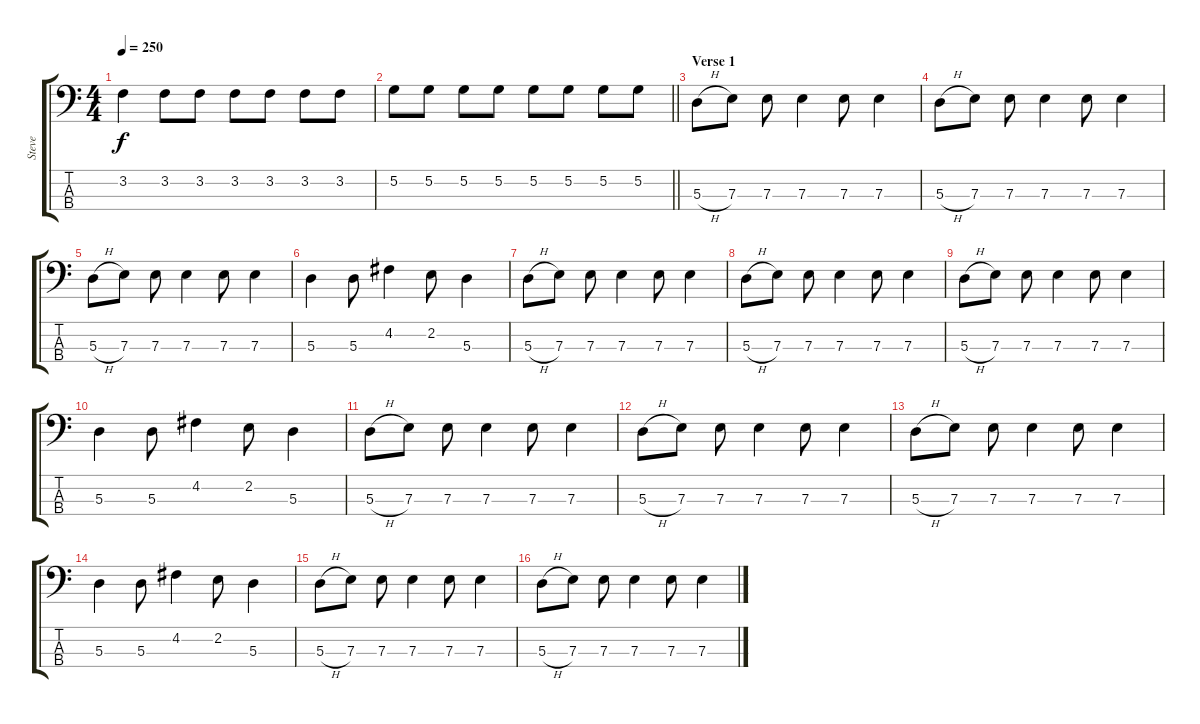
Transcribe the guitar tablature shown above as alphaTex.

\track ("Steve" "Steve") {instrument electricbassfinger}
\staff {score tabs}
\tuning (G2 D2 A1 E1) {hide}
\ts (4 4)
\tempo 250
\clef f4
\ks c
3.2.4{dy f} 3.2.8 3.2.8 3.2.8 3.2.8 3.2.8 3.2.8 |
\barLineRight lightlight
5.2.8 5.2.8 5.2.8 5.2.8 5.2.8 5.2.8 5.2.8 5.2.8 |
\section ("" "Verse 1")
5.3{h}.8 7.3.8 7.3.8 7.3.4 7.3.8 7.3.4 |
5.3{h}.8 7.3.8 7.3.8 7.3.4 7.3.8 7.3.4 |
5.3{h}.8 7.3.8 7.3.8 7.3.4 7.3.8 7.3.4 |
5.3.4 5.3.8 4.2.4 2.2.8 5.3.4 |
5.3{h}.8 7.3.8 7.3.8 7.3.4 7.3.8 7.3.4 |
5.3{h}.8 7.3.8 7.3.8 7.3.4 7.3.8 7.3.4 |
5.3{h}.8 7.3.8 7.3.8 7.3.4 7.3.8 7.3.4 |
5.3.4 5.3.8 4.2.4 2.2.8 5.3.4 |
5.3{h}.8 7.3.8 7.3.8 7.3.4 7.3.8 7.3.4 |
5.3{h}.8 7.3.8 7.3.8 7.3.4 7.3.8 7.3.4 |
5.3{h}.8 7.3.8 7.3.8 7.3.4 7.3.8 7.3.4 |
5.3.4 5.3.8 4.2.4 2.2.8 5.3.4 |
5.3{h}.8 7.3.8 7.3.8 7.3.4 7.3.8 7.3.4 |
5.3{h}.8 7.3.8 7.3.8 7.3.4 7.3.8 7.3.4
